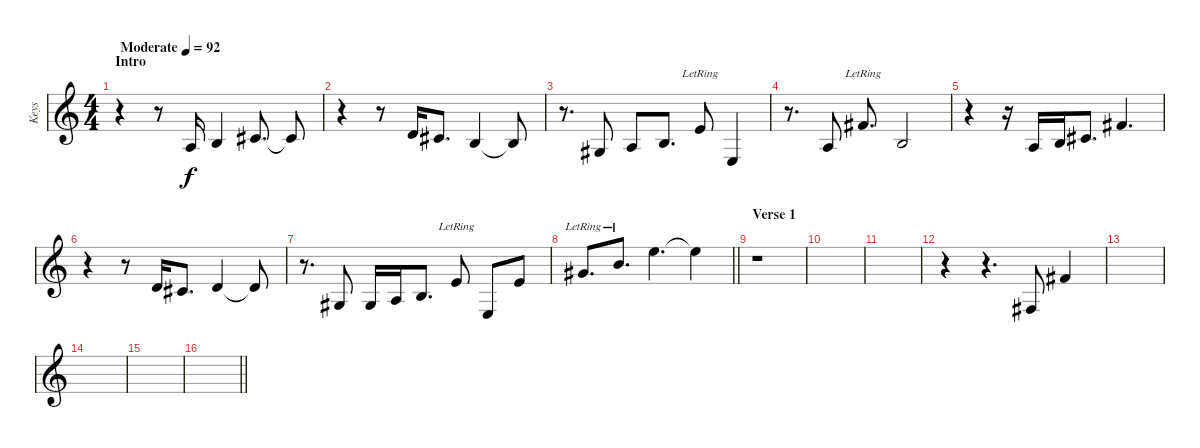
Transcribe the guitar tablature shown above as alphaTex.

\track ("Keys" "Keys") {instrument fx4atmosphere}
\staff {score}
\tuning (D4 A3 F3 C3 G2 D2) {hide}
\ts (4 4)
\section ("" "Intro")
\tempo (92 "Moderate")
\clef g2
\ks aminor
r.4{dy f instrument fx4atmosphere} r.8 4.3.16 2.2.4 4.2.8{d} 4.2{t}.8 |
r.4 r.8 5.2.16 4.2.8{d} 2.2.4 2.2{t}.8 |
r.8{d} 3.3.8 4.3.8 2.2.8{d} 2.1{lr}.8 4.4.4 |
r.8{d} 4.3.8 4.1{lr}.8{d} 2.2.2 |
r.4 r.16 4.3.16 2.2.16 4.2.8{d} 4.1.4{d} |
r.4 r.8 5.2.16 4.2.8{d} 5.2.4 5.2{t}.8 |
r.8{d} 3.3.8 3.3.16 4.3.16 2.2.8{d} 2.1{lr}.8 4.4.8 2.1.8 |
\barLineRight lightlight
15.3{lr}.8{d} 14.2{lr}.8{d} 14.1.4{d} 14.1{t}.4 |
\section ("" "Verse 1")
r.1 |
|
|
r.4 r.4{d} 6.4.8 9.2.4 |
|
|
|
\barLineRight lightlight
